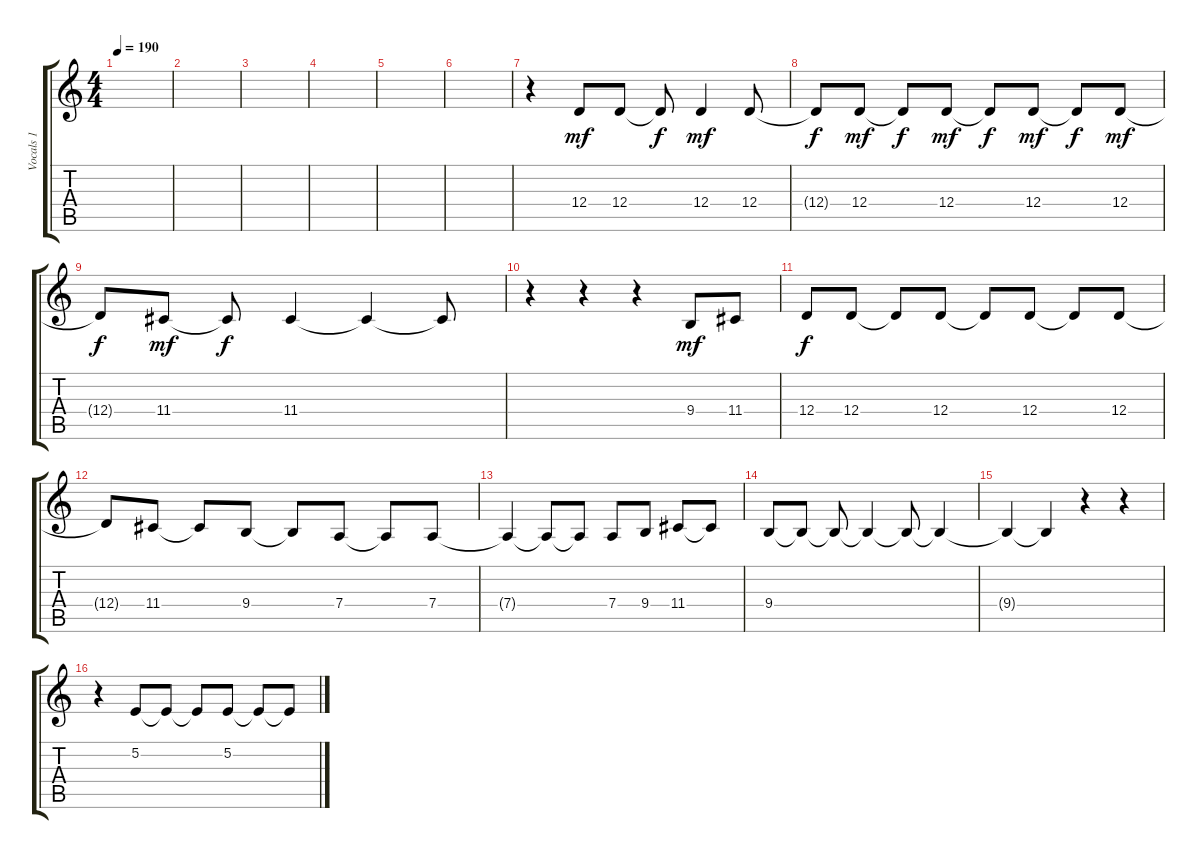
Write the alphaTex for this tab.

\track ("Vocals 1" "Vocals 1") {instrument altosax}
\staff {score tabs}
\tuning (E4 B3 G3 D3 A2 E2) {hide}
\ts (4 4)
\tempo 190
\clef g2
\ks c
|
|
|
|
|
|
r.4 12.4.8{dy mf} 12.4.8 12.4{t}.8{dy f} 12.4.4{dy mf} 12.4.8 |
12.4{t}.8{dy f} 12.4.8{dy mf} 12.4{t}.8{dy f} 12.4.8{dy mf} 12.4{t}.8{dy f} 12.4.8{dy mf} 12.4{t}.8{dy f} 12.4.8{dy mf} |
12.4{t}.8{dy f} 11.4.8{dy mf} 11.4{t}.8{dy f} 11.4.4 11.4{t}.4 11.4{t}.8 |
r.4 r.4 r.4 9.4.8{dy mf} 11.4.8 |
12.4.8{dy f} 12.4.8 12.4{t}.8 12.4.8 12.4{t}.8 12.4.8 12.4{t}.8 12.4.8 |
12.4{t}.8 11.4.8 11.4{t}.8 9.4.8 9.4{t}.8 7.4.8 7.4{t}.8 7.4.8 |
7.4{t}.4 7.4{t}.8 7.4{t}.8 7.4.8 9.4.8 11.4.8 11.4{t}.8 |
9.4.8 9.4{t}.8 9.4{t}.8 9.4{t}.4 9.4{t}.8 9.4{t}.4 |
9.4{t}.4 9.4{t}.4 r.4 r.4 |
r.4 5.2.8 5.2{t}.8 5.2{t}.8 5.2.8 5.2{t}.8 5.2{t}.8
